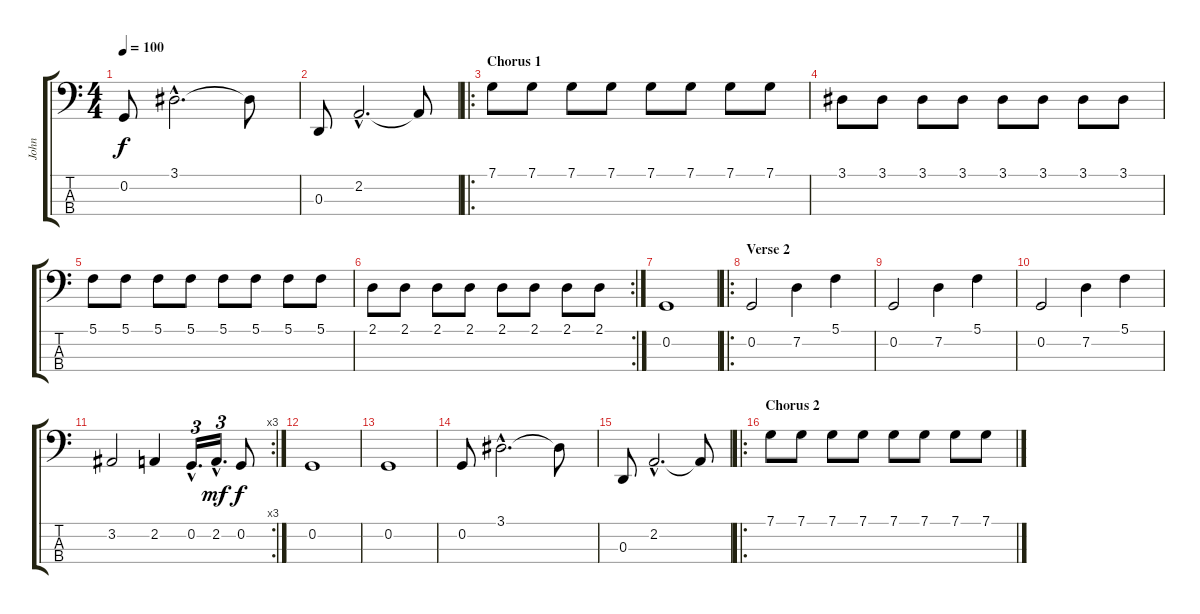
\track ("John" "John") {instrument electricbassfinger}
\staff {score tabs}
\tuning (C2 G1 D1 G0) {hide}
\ts (4 4)
\tempo 100
\clef f4
\ks c
0.2.8{dy f} 3.1{hac}.2{d} 3.1{t}.8 |
0.3.8 2.2{hac}.2{d} 2.2{t}.8 |
\ro
\section ("" "Chorus 1")
7.1.8 7.1.8 7.1.8 7.1.8 7.1.8 7.1.8 7.1.8 7.1.8 |
3.1.8 3.1.8 3.1.8 3.1.8 3.1.8 3.1.8 3.1.8 3.1.8 |
5.1.8 5.1.8 5.1.8 5.1.8 5.1.8 5.1.8 5.1.8 5.1.8 |
\rc 2
2.1.8 2.1.8 2.1.8 2.1.8 2.1.8 2.1.8 2.1.8 2.1.8 |
0.2.1 |
\ro
\section ("" "Verse 2")
0.2.2 7.2.4 5.1.4 |
0.2.2 7.2.4 5.1.4 |
0.2.2 7.2.4 5.1.4 |
\rc 3
3.2.2 2.2.4 0.2{hac}.16{d tu (3 2)} 2.2{hac}.16{d tu (3 2) dy mf} 0.2.8{dy f} |
0.2.1 |
0.2.1 |
0.2.8 3.1{hac}.2{d} 3.1{t}.8 |
0.3.8 2.2{hac}.2{d} 2.2{t}.8 |
\ro
\section ("" "Chorus 2")
7.1.8 7.1.8 7.1.8 7.1.8 7.1.8 7.1.8 7.1.8 7.1.8
